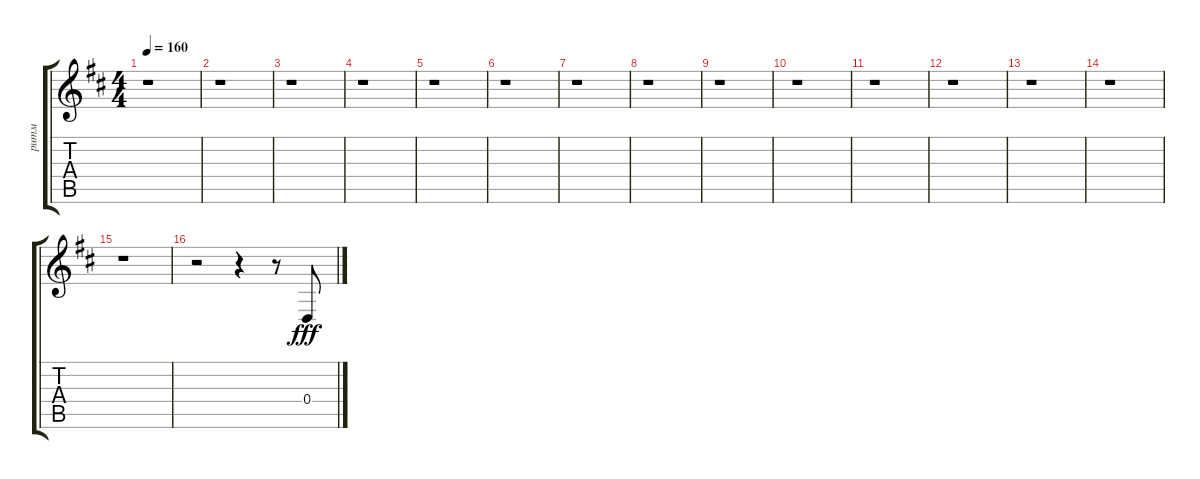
\track ("ритм" "ритм") {instrument accordion}
\staff {score tabs}
\tuning (E4 B3 G3 D3 A2 E2) {hide}
\ts (4 4)
\tempo 160
\clef g2
\ks bminor
r.1{dy ff} |
r.1 |
r.1 |
r.1 |
r.1 |
r.1 |
r.1 |
r.1 |
r.1 |
r.1 |
r.1 |
r.1 |
r.1 |
r.1 |
r.1 |
r.2 r.4 r.8 0.4.8{dy fff}
